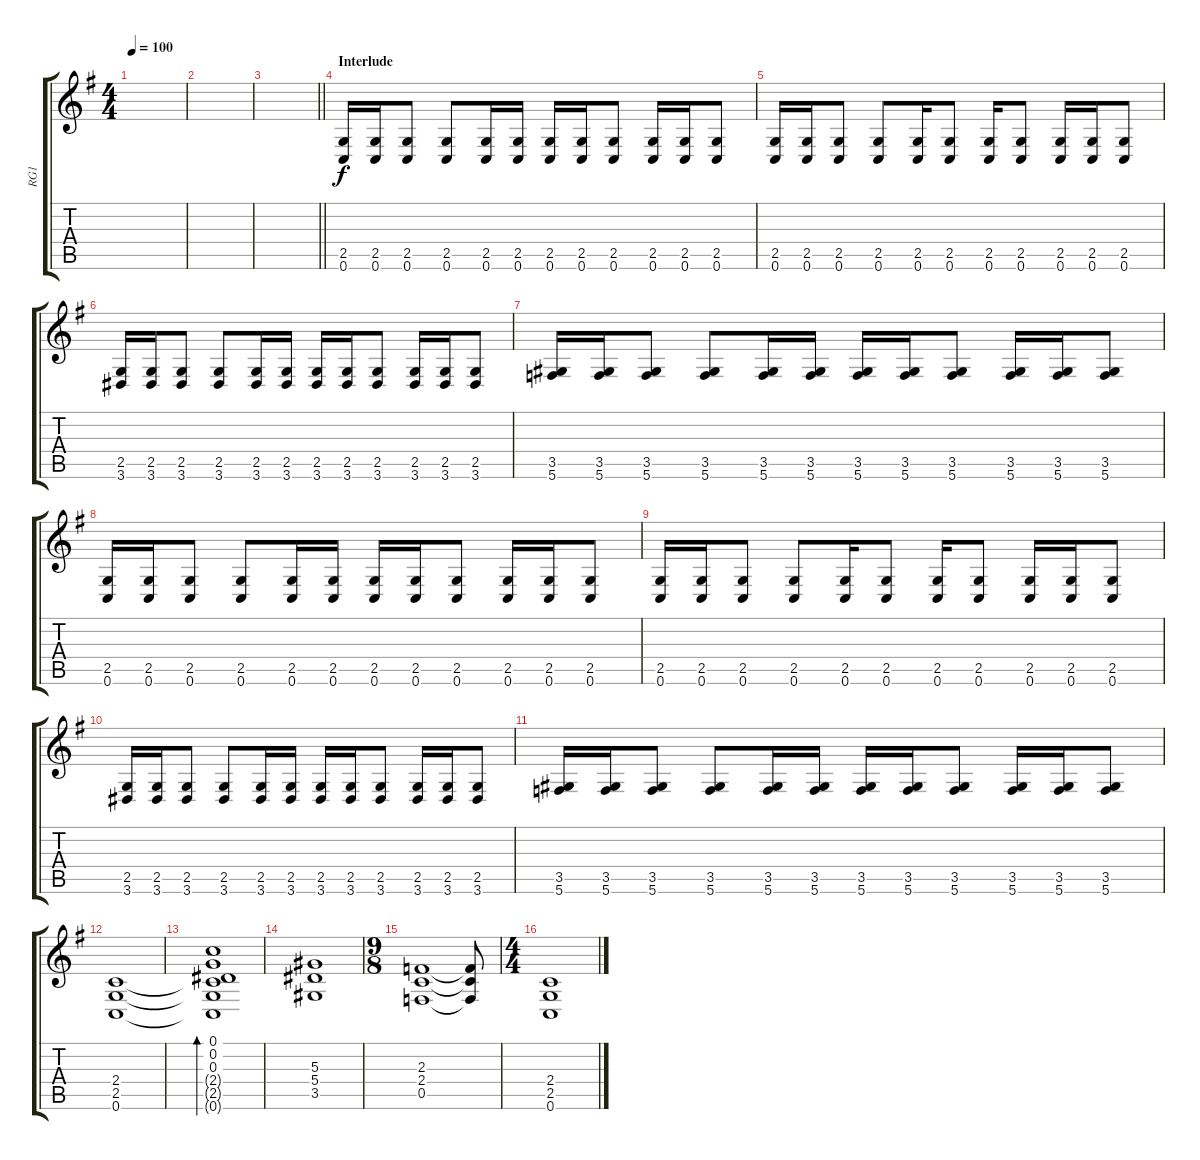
\track ("RG1" "RG1") {instrument distortionguitar}
\staff {score tabs}
\tuning (C4 G3 Eb3 Bb2 F2 C2) {hide}
\ts (4 4)
\tempo 100
\clef g2
\ks eminor
|
|
\barLineRight lightlight
|
\section ("" "Interlude")
(2.5 0.6).16 (2.5 0.6).16 (2.5 0.6).8 (2.5 0.6).8 (2.5 0.6).16 (2.5 0.6).16 (2.5 0.6).16 (2.5 0.6).16 (2.5 0.6).8 (2.5 0.6).16 (2.5 0.6).16 (2.5 0.6).8 |
(2.5 0.6).16 (2.5 0.6).16 (2.5 0.6).8 (2.5 0.6).8 (2.5 0.6).16 (2.5 0.6).8 (2.5 0.6).16 (2.5 0.6).8 (2.5 0.6).16 (2.5 0.6).16 (2.5 0.6).8 |
(2.5 3.6).16 (2.5 3.6).16 (2.5 3.6).8 (2.5 3.6).8 (2.5 3.6).16 (2.5 3.6).16 (2.5 3.6).16 (2.5 3.6).16 (2.5 3.6).8 (2.5 3.6).16 (2.5 3.6).16 (2.5 3.6).8 |
(3.5 5.6).16 (3.5 5.6).16 (3.5 5.6).8 (3.5 5.6).8 (3.5 5.6).16 (3.5 5.6).16 (3.5 5.6).16 (3.5 5.6).16 (3.5 5.6).8 (3.5 5.6).16 (3.5 5.6).16 (3.5 5.6).8 |
(2.5 0.6).16 (2.5 0.6).16 (2.5 0.6).8 (2.5 0.6).8 (2.5 0.6).16 (2.5 0.6).16 (2.5 0.6).16 (2.5 0.6).16 (2.5 0.6).8 (2.5 0.6).16 (2.5 0.6).16 (2.5 0.6).8 |
(2.5 0.6).16 (2.5 0.6).16 (2.5 0.6).8 (2.5 0.6).8 (2.5 0.6).16 (2.5 0.6).8 (2.5 0.6).16 (2.5 0.6).8 (2.5 0.6).16 (2.5 0.6).16 (2.5 0.6).8 |
(2.5 3.6).16 (2.5 3.6).16 (2.5 3.6).8 (2.5 3.6).8 (2.5 3.6).16 (2.5 3.6).16 (2.5 3.6).16 (2.5 3.6).16 (2.5 3.6).8 (2.5 3.6).16 (2.5 3.6).16 (2.5 3.6).8 |
(3.5 5.6).16 (3.5 5.6).16 (3.5 5.6).8 (3.5 5.6).8 (3.5 5.6).16 (3.5 5.6).16 (3.5 5.6).16 (3.5 5.6).16 (3.5 5.6).8 (3.5 5.6).16 (3.5 5.6).16 (3.5 5.6).8 |
(2.4 2.5 0.6).1 |
(0.1 0.2 0.3 2.4{t} 2.5{t} 0.6{t}).1{bd 480} |
(5.3 5.4 3.5).1 |
\ts (9 8)
(2.3 2.4 0.5).1 (2.3{t} 2.4{t} 0.5{t}).8 |
\ts (4 4)
(2.4 2.5 0.6).1
